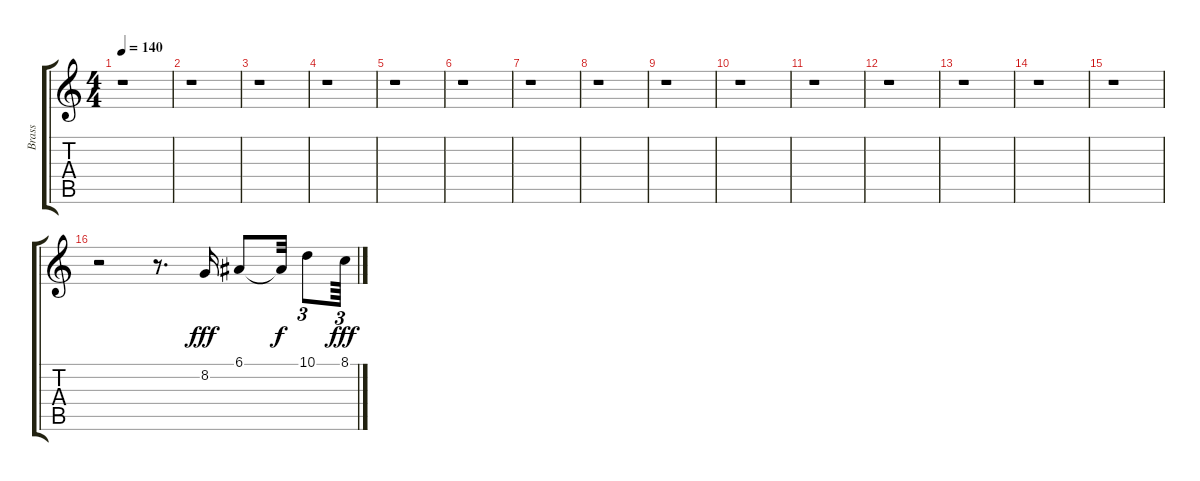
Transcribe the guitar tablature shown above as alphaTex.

\track ("Brass " "Brass ") {instrument brasssection}
\staff {score tabs}
\tuning (E4 B3 G3 D3 A2 E2) {hide}
\ts (4 4)
\tempo 140
\clef g2
\ks c
r.1{dy fff} |
r.1 |
r.1 |
r.1 |
r.1 |
r.1 |
r.1 |
r.1 |
r.1 |
r.1 |
r.1 |
r.1 |
r.1 |
r.1 |
r.1 |
r.2 r.8{d} 8.2.16 6.1.8 6.1{t}.32{dy f} 10.1.8{tu (3 2)} 8.1.64{tu (3 2) dy fff}
